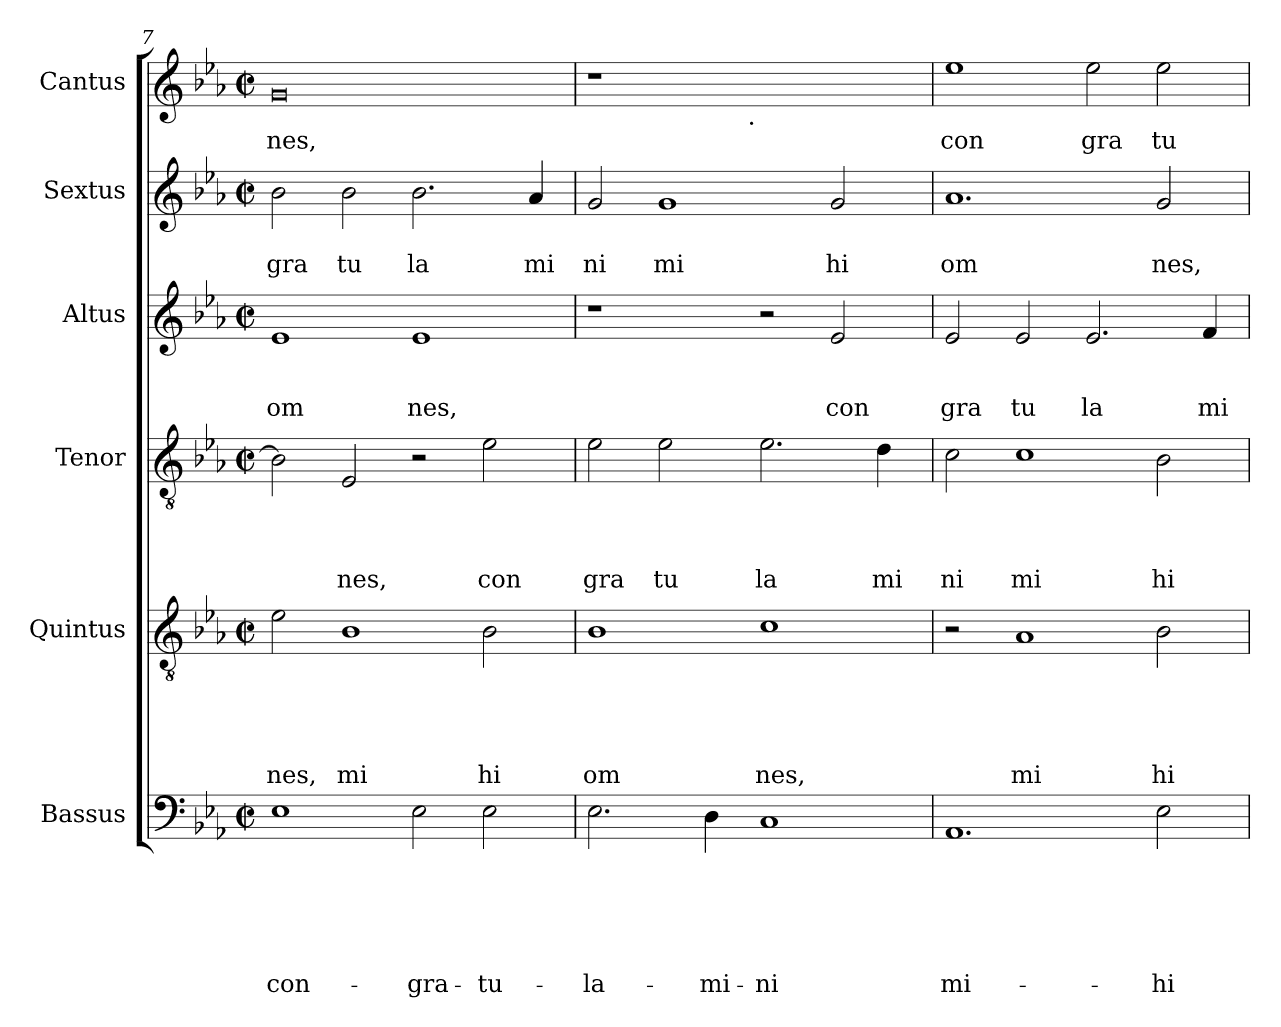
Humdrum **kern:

**kern	**text	**text	**text	**text	**text	**text	**kern	**text	**text	**text	**text	**text	**kern	**text	**text	**text	**text	**kern	**text	**text	**text	**kern	**text	**text	**kern	**text
*part6	*part6	*part6	*part6	*part6	*part6	*part6	*part5	*part5	*part5	*part5	*part5	*part5	*part4	*part4	*part4	*part4	*part4	*part3	*part3	*part3	*part3	*part2	*part2	*part2	*part1	*part1
*staff6	*staff6	*staff6	*staff6	*staff6	*staff6	*staff6	*staff5	*staff5	*staff5	*staff5	*staff5	*staff5	*staff4	*staff4	*staff4	*staff4	*staff4	*staff3	*staff3	*staff3	*staff3	*staff2	*staff2	*staff2	*staff1	*staff1
*I"Bassus	*	*	*	*	*	*	*I"Quintus	*	*	*	*	*	*I"Tenor	*	*	*	*	*I"Altus	*	*	*	*I"Sextus	*	*	*I"Cantus	*
*clefF4	*	*	*	*	*	*	*clefGv2	*	*	*	*	*	*clefGv2	*	*	*	*	*clefG2	*	*	*	*clefG2	*	*	*clefG2	*
*k[b-e-a-]	*	*	*	*	*	*	*k[b-e-a-]	*	*	*	*	*	*k[b-e-a-]	*	*	*	*	*k[b-e-a-]	*	*	*	*k[b-e-a-]	*	*	*k[b-e-a-]	*
*E-:	*	*	*	*	*	*	*E-:	*	*	*	*	*	*E-:	*	*	*	*	*E-:	*	*	*	*E-:	*	*	*E-:	*
*M2/2	*	*	*	*	*	*	*M2/2	*	*	*	*	*	*M2/2	*	*	*	*	*M2/2	*	*	*	*M2/2	*	*	*M2/2	*
*met(c|)	*	*	*	*	*	*	*met(c|)	*	*	*	*	*	*met(c|)	*	*	*	*	*met(c|)	*	*	*	*met(c|)	*	*	*met(c|)	*
=7	=7	=7	=7	=7	=7	=7	=7	=7	=7	=7	=7	=7	=7	=7	=7	=7	=7	=7	=7	=7	=7	=7	=7	=7	=7	=7
!	!	!	!	!	!	!LO:LY:b	!	!	!	!	!	!LO:LY:b	!	!	!	!	!	!	!	!	!LO:LY:b	!	!	!LO:LY:b	!	!LO:LY:b
1E-	.	.	.	.	.	con-	2e-\	.	.	.	.	nes,	2B-\]	.	.	.	.	1e-	.	.	om	2b-\	.	gra	0g	nes,
!	!	!	!	!	!	!	!	!	!	!	!	!LO:LY:b	!	!	!	!	!LO:LY:b	!	!	!	!	!	!	!LO:LY:b	!	!
.	.	.	.	.	.	.	1B-	.	.	.	.	mi	2E-/	.	.	.	nes,	.	.	.	.	2b-\	.	tu	.	.
!	!	!	!	!	!	!LO:LY:b	!	!	!	!	!	!	!	!	!	!	!	!	!	!	!LO:LY:b	!	!	!LO:LY:b	!	!
2E-\	.	.	.	.	.	-gra-	.	.	.	.	.	.	2r	.	.	.	.	1e-	.	.	nes,	2.b-\	.	la	.	.
!	!	!	!	!	!	!LO:LY:b	!	!	!	!	!	!LO:LY:b	!	!	!	!	!LO:LY:b	!	!	!	!	!	!	!	!	!
2E-\	.	.	.	.	.	-tu-	2B-\	.	.	.	.	hi	2e-\	.	.	.	con	.	.	.	.	.	.	.	.	.
!	!	!	!	!	!	!	!	!	!	!	!	!	!	!	!	!	!	!	!	!	!	!	!	!LO:LY:b	!	!
.	.	.	.	.	.	.	.	.	.	.	.	.	.	.	.	.	.	.	.	.	.	4a-/	.	mi	.	.
=8	=8	=8	=8	=8	=8	=8	=8	=8	=8	=8	=8	=8	=8	=8	=8	=8	=8	=8	=8	=8	=8	=8	=8	=8	=8	=8
!	!	!	!	!	!	!LO:LY:b	!	!	!	!	!	!LO:LY:b	!	!	!	!	!LO:LY:b	!	!	!	!	!	!	!LO:LY:b	!	!
*	*	*	*	*	*	*	*	*	*	*	*	*	*	*	*	*	*	*	*	*	*	*	*	*	*^	*
2.E-\	.	.	.	.	.	-la-	1B-	.	.	.	.	om	2e-\	.	.	.	gra	1r	.	.	.	2g/	.	ni	1r	2ryy	.
!	!	!	!	!	!	!	!	!	!	!	!	!	!	!	!	!	!LO:LY:b	!	!	!	!	!	!	!LO:LY:b	!	!	!
.	.	.	.	.	.	.	.	.	.	.	.	.	2e-\	.	.	.	tu	.	.	.	.	1g	.	mi	.	4...ryy	.
!	!	!	!	!	!	!LO:LY:b	!	!	!	!	!	!	!	!	!	!	!	!	!	!	!	!	!	!	!	!	!
4D\	.	.	.	.	.	-mi-	.	.	.	.	.	.	.	.	.	.	.	.	.	.	.	.	.	.	.	.	.
!	!	!	!	!	!	!	!	!	!	!	!	!	!	!	!	!	!	!	!	!	!	!	!	!	!	!LO:TX:b:t=.	!
.	.	.	.	.	.	.	.	.	.	.	.	.	.	.	.	.	.	.	.	.	.	.	.	.	.	1ryy	.
!	!	!	!	!	!	!LO:LY:b	!	!	!	!	!	!LO:LY:b	!	!	!	!	!LO:LY:b	!	!	!	!	!	!	!	!	!	!
1C	.	.	.	.	.	-ni	1c	.	.	.	.	nes,	2.e-\	.	.	.	la	2r	.	.	.	.	.	.	1ryy	.	.
!	!	!	!	!	!	!	!	!	!	!	!	!	!	!	!	!	!	!	!	!	!LO:LY:b	!	!	!LO:LY:b	!	!	!
.	.	.	.	.	.	.	.	.	.	.	.	.	.	.	.	.	.	2e-/	.	.	con	2g/	.	hi	.	.	.
!	!	!	!	!	!	!	!	!	!	!	!	!	!	!	!	!	!LO:LY:b	!	!	!	!	!	!	!	!	!	!
.	.	.	.	.	.	.	.	.	.	.	.	.	4d\	.	.	.	mi	.	.	.	.	.	.	.	.	.	.
.	.	.	.	.	.	.	.	.	.	.	.	.	.	.	.	.	.	.	.	.	.	.	.	.	.	32ryy	.
=9	=9	=9	=9	=9	=9	=9	=9	=9	=9	=9	=9	=9	=9	=9	=9	=9	=9	=9	=9	=9	=9	=9	=9	=9	=9	=9	=9
!	!	!	!	!	!	!LO:LY:b	!	!	!	!	!	!	!	!	!	!	!LO:LY:b	!	!	!	!LO:LY:b	!	!	!LO:LY:b	!	!	!LO:LY:b
*	*	*	*	*	*	*	*	*	*	*	*	*	*	*	*	*	*	*	*	*	*	*	*	*	*v	*v	*
1.AA-	.	.	.	.	.	mi-	2r	.	.	.	.	.	2c\	.	.	.	ni	2e-/	.	.	gra	1.a-	.	om	1ee-	con
!	!	!	!	!	!	!	!	!	!	!	!	!LO:LY:b	!	!	!	!	!LO:LY:b	!	!	!	!LO:LY:b	!	!	!	!	!
.	.	.	.	.	.	.	1A-	.	.	.	.	mi	1c	.	.	.	mi	2e-/	.	.	tu	.	.	.	.	.
!	!	!	!	!	!	!	!	!	!	!	!	!	!	!	!	!	!	!	!	!	!LO:LY:b	!	!	!	!	!LO:LY:b
.	.	.	.	.	.	.	.	.	.	.	.	.	.	.	.	.	.	2.e-/	.	.	la	.	.	.	2ee-\	gra
!	!	!	!	!	!	!LO:LY:b	!	!	!	!	!	!LO:LY:b	!	!	!	!	!LO:LY:b	!	!	!	!	!	!	!LO:LY:b	!	!LO:LY:b
2E-\	.	.	.	.	.	-hi	2B-\	.	.	.	.	hi	2B-\	.	.	.	hi	.	.	.	.	2g/	.	nes,	2ee-\	tu
!	!	!	!	!	!	!	!	!	!	!	!	!	!	!	!	!	!	!	!	!	!LO:LY:b	!	!	!	!	!
.	.	.	.	.	.	.	.	.	.	.	.	.	.	.	.	.	.	4f/	.	.	mi	.	.	.	.	.
=	=	=	=	=	=	=	=	=	=	=	=	=	=	=	=	=	=	=	=	=	=	=	=	=	=	=
*-	*-	*-	*-	*-	*-	*-	*-	*-	*-	*-	*-	*-	*-	*-	*-	*-	*-	*-	*-	*-	*-	*-	*-	*-	*-	*-
